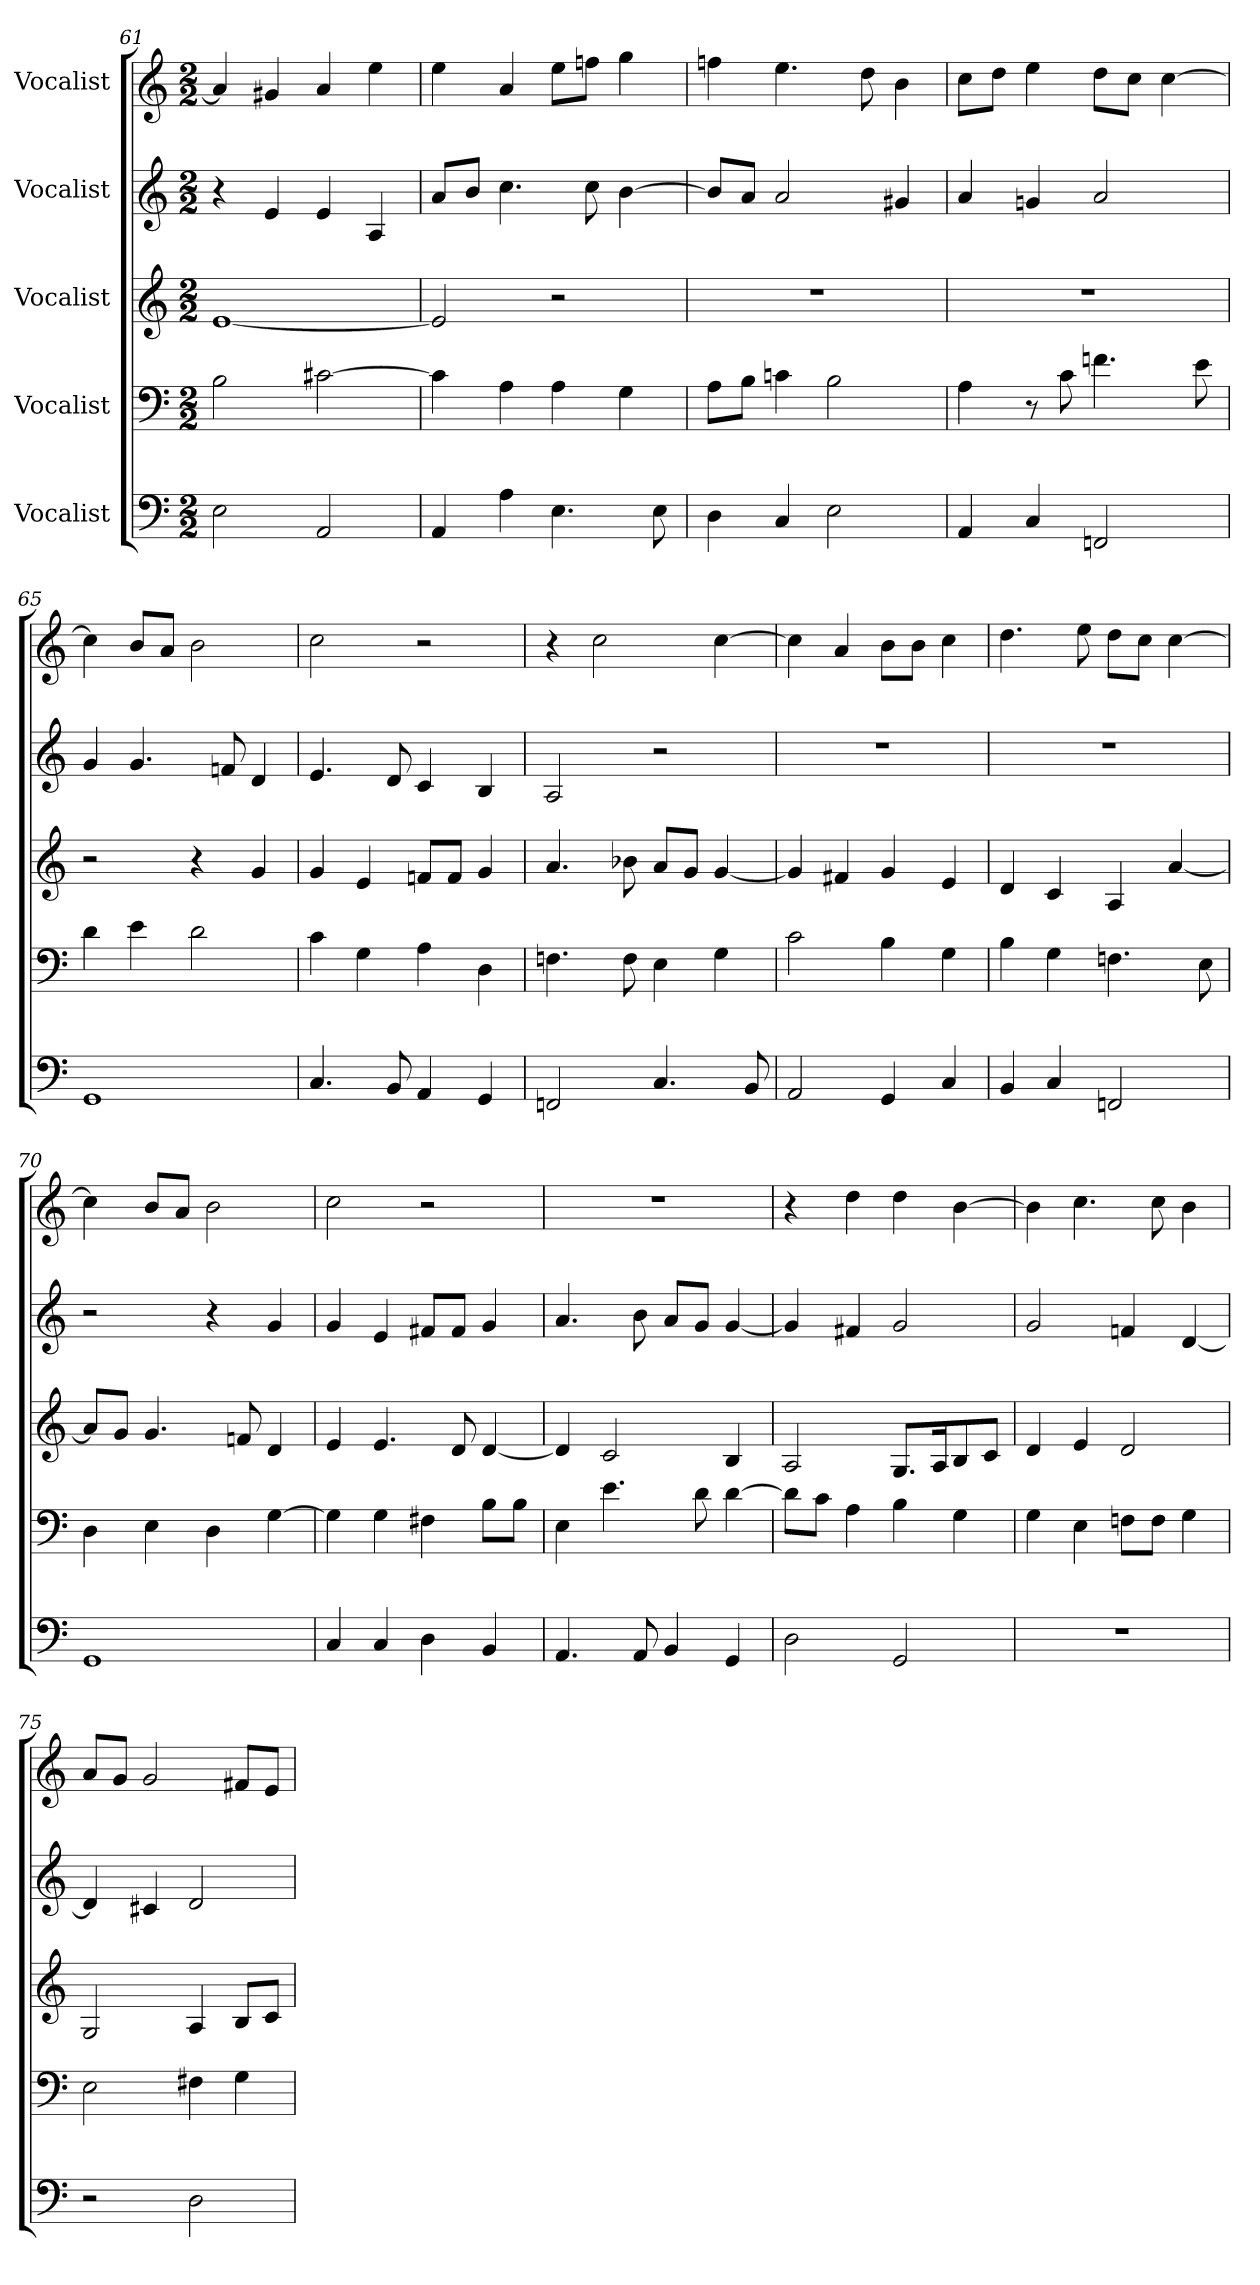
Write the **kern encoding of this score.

**kern	**kern	**kern	**kern	**kern
*part5	*part4	*part3	*part2	*part1
*staff5	*staff4	*staff3	*staff2	*staff1
*I"Vocalist	*I"Vocalist	*I"Vocalist	*I"Vocalist	*I"Vocalist
*M2/2	*M2/2	*M2/2	*M2/2	*M2/2
=61	=61	=61	=61	=61
2E	2B	[1e	4r	4a]
.	.	.	4e	4g#X
2AA	[2c#X	.	4e	4a
.	.	.	4A	4ee
=62	=62	=62	=62	=62
4AA	4c#]	2e]	8aL	4ee
.	.	.	8bJ	.
4A	4A	.	4.cc	4a
4.E	4A	2r	.	8eeL
.	.	.	8cc	8ffnJ
.	4G	.	[4b	4gg
8E	.	.	.	.
=63	=63	=63	=63	=63
4D	8AL	1r	8bL]	4ffn
.	8BJ	.	8aJ	.
4C	4cn	.	2a	4.ee
2E	2B	.	.	.
.	.	.	.	8dd
.	.	.	4g#X	4b
=64	=64	=64	=64	=64
4AA	4A	1r	4a	8ccL
.	.	.	.	8ddJ
4C	8r	.	4gn	4ee
.	8c	.	.	.
2FFn	4.fn	.	2a	8ddL
.	.	.	.	8ccJ
.	.	.	.	[4cc
.	8e	.	.	.
=65	=65	=65	=65	=65
1GG	4d	2r	4g	4cc]
.	4e	.	4.g	8bL
.	.	.	.	8aJ
.	2d	4r	.	2b
.	.	.	8fn	.
.	.	4g	4d	.
=66	=66	=66	=66	=66
4.C	4c	4g	4.e	2cc
.	4G	4e	.	.
8BB	.	.	8d	.
4AA	4A	8fnL	4c	2r
.	.	8fJ	.	.
4GG	4D	4g	4B	.
=67	=67	=67	=67	=67
2FFn	4.Fn	4.a	2A	4r
.	.	.	.	2cc
.	8F	8b-X	.	.
4.C	4E	8aL	2r	.
.	.	8gJ	.	.
.	4G	[4g	.	[4cc
8BB	.	.	.	.
=68	=68	=68	=68	=68
2AA	2c	4g]	1r	4cc]
.	.	4f#X	.	4a
4GG	4B	4g	.	8bL
.	.	.	.	8bJ
4C	4G	4e	.	4cc
=69	=69	=69	=69	=69
4BB	4B	4d	1r	4.dd
4C	4G	4c	.	.
.	.	.	.	8ee
2FFn	4.Fn	4A	.	8ddL
.	.	.	.	8ccJ
.	.	[4a	.	[4cc
.	8E	.	.	.
=70	=70	=70	=70	=70
1GG	4D	8aL]	2r	4cc]
.	.	8gJ	.	.
.	4E	4.g	.	8bL
.	.	.	.	8aJ
.	4D	.	4r	2b
.	.	8fn	.	.
.	[4G	4d	4g	.
=71	=71	=71	=71	=71
4C	4G]	4e	4g	2cc
4C	4G	4.e	4e	.
4D	4F#X	.	8f#XL	2r
.	.	8d	8f#J	.
4BB	8BL	[4d	4g	.
.	8BJ	.	.	.
=72	=72	=72	=72	=72
4.AA	4E	4d]	4.a	1r
.	4.e	2c	.	.
8AA	.	.	8b	.
4BB	.	.	8aL	.
.	8d	.	8gJ	.
4GG	[4d	4B	[4g	.
=73	=73	=73	=73	=73
2D	8dL]	2A	4g]	4r
.	8cJ	.	.	.
.	4A	.	4f#X	4dd
2GG	4B	8.GL	2g	4dd
.	.	16AK	.	.
.	4G	8B	.	[4b
.	.	8cJ	.	.
=74	=74	=74	=74	=74
1r	4G	4d	2g	4b]
.	4E	4e	.	4.cc
.	8FnL	2d	4fn	.
.	8FJ	.	.	8cc
.	4G	.	[4d	4b
=75	=75	=75	=75	=75
2r	2E	2G	4d]	8aL
.	.	.	.	8gJ
.	.	.	4c#X	2g
2D	4F#X	4A	2d	.
.	4G	8BL	.	8f#XL
.	.	8cJ	.	8eJ
=	=	=	=	=
*-	*-	*-	*-	*-
